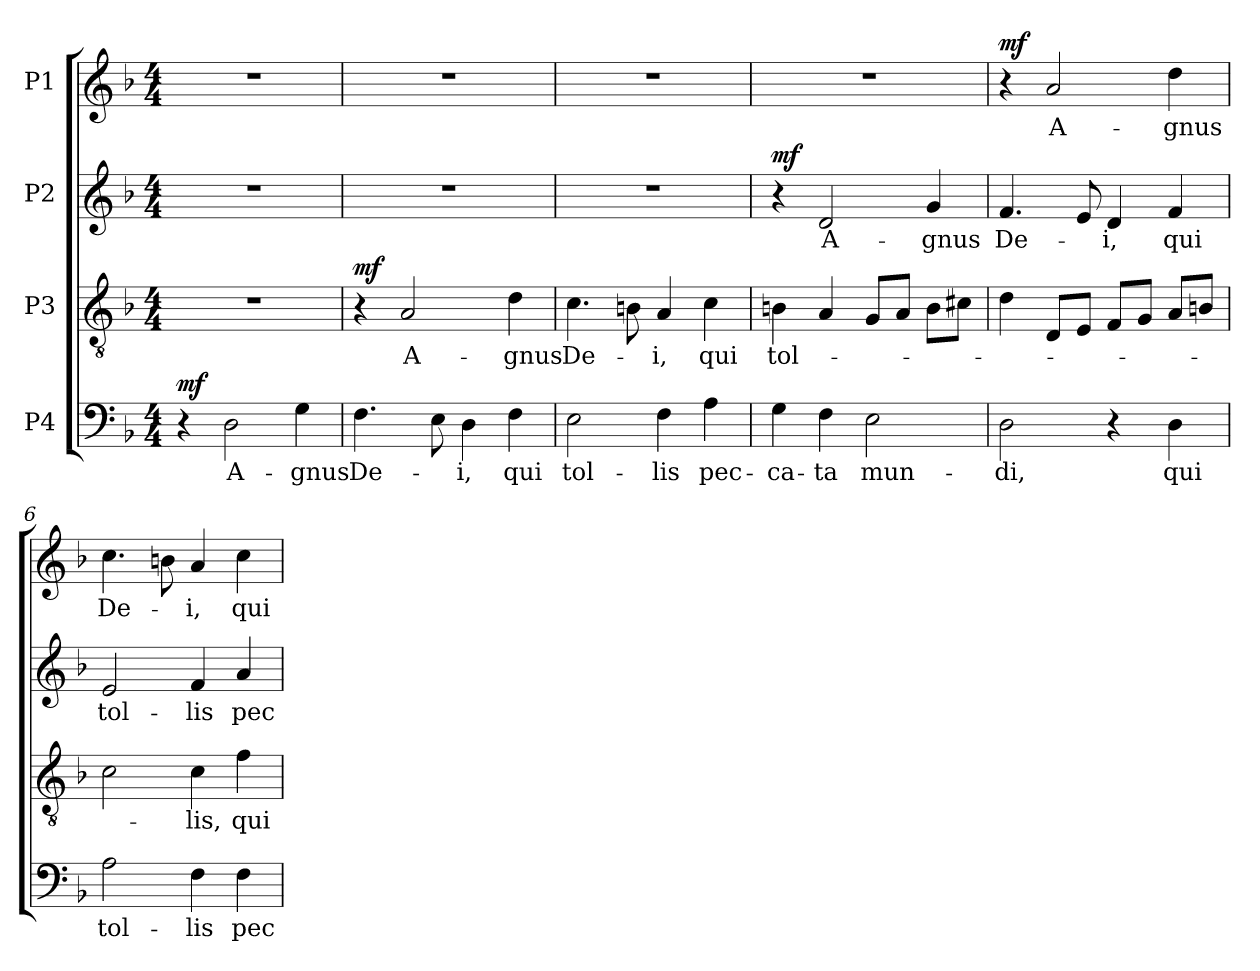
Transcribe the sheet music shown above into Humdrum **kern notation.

**kern	**text	**dynam	**kern	**text	**dynam	**kern	**text	**dynam	**kern	**text	**dynam
*part4	*part4	*part4	*part3	*part3	*part3	*part2	*part2	*part2	*part1	*part1	*part1
*staff4	*staff4	*staff4	*staff3	*staff3	*staff3	*staff2	*staff2	*staff2	*staff1	*staff1	*staff1
*I"P4	*	*	*I"P3	*	*	*I"P2	*	*	*I"P1	*	*
!!LO:PB:g=z
*clefF4	*	*	*clefGv2	*	*	*clefG2	*	*	*clefG2	*	*
*	*	*	*ITrd7c12	*	*	*	*	*	*	*	*
*k[b-]	*	*	*k[b-]	*	*	*k[b-]	*	*	*k[b-]	*	*
*F:	*	*	*F:	*	*	*F:	*	*	*F:	*	*
*M4/4	*	*	*M4/4	*	*	*M4/4	*	*	*M4/4	*	*
=1	=1	=1	=1	=1	=1	=1	=1	=1	=1	=1	=1
4r	.	mf	1r	.	.	1r	.	.	1r	.	.
!	!LO:LY:b:color=#000000	!	!	!	!	!	!	!	!	!	!
2Di\	A-	.	.	.	.	.	.	.	.	.	.
!	!LO:LY:b:color=#000000	!	!	!	!	!	!	!	!	!	!
4Gi\	-gnus	.	.	.	.	.	.	.	.	.	.
=2	=2	=2	=2	=2	=2	=2	=2	=2	=2	=2	=2
!	!LO:LY:b:color=#000000	!	!	!	!	!	!	!	!	!	!
4.Fi\	De-	.	4r	.	mf	1r	.	.	1r	.	.
!	!	!	!	!LO:LY:b:color=#000000	!	!	!	!	!	!	!
.	.	.	2AAi/	A-	.	.	.	.	.	.	.
8Ei\	.	.	.	.	.	.	.	.	.	.	.
!	!LO:LY:b:color=#000000	!	!	!	!	!	!	!	!	!	!
4Di\	-i,	.	.	.	.	.	.	.	.	.	.
!	!LO:LY:b:color=#000000	!	!	!	!	!	!	!	!	!	!
!	!	!	!	!LO:LY:b:color=#000000	!	!	!	!	!	!	!
4Fi\	qui	.	4Di\	-gnus	.	.	.	.	.	.	.
=3	=3	=3	=3	=3	=3	=3	=3	=3	=3	=3	=3
!	!LO:LY:b:color=#000000	!	!	!	!	!	!	!	!	!	!
!	!	!	!	!LO:LY:b:color=#000000	!	!	!	!	!	!	!
2Ei\	tol-	.	4.Ci\	De-	.	1r	.	.	1r	.	.
.	.	.	8BBni\	.	.	.	.	.	.	.	.
!	!LO:LY:b:color=#000000	!	!	!	!	!	!	!	!	!	!
!	!	!	!	!LO:LY:b:color=#000000	!	!	!	!	!	!	!
4Fi\	-lis	.	4AAi/	-i,	.	.	.	.	.	.	.
!	!LO:LY:b:color=#000000	!	!	!	!	!	!	!	!	!	!
!	!	!	!	!LO:LY:b:color=#000000	!	!	!	!	!	!	!
4Ai\	pec-	.	4Ci\	qui	.	.	.	.	.	.	.
=4	=4	=4	=4	=4	=4	=4	=4	=4	=4	=4	=4
!	!LO:LY:b:color=#000000	!	!	!	!	!	!	!	!	!	!
!	!	!	!	!LO:LY:b:color=#000000	!	!	!	!	!	!	!
4Gi\	-ca-	.	4BBni\	tol-	.	4r	.	mf	1r	.	.
!	!LO:LY:b:color=#000000	!	!	!	!	!	!	!	!	!	!
!	!	!	!	!	!	!	!LO:LY:b:color=#000000	!	!	!	!
4Fi\	-ta	.	4AAi/	.	.	2di/	A-	.	.	.	.
!	!LO:LY:b:color=#000000	!	!	!	!	!	!	!	!	!	!
2Ei\	mun-	.	8GGi/L	.	.	.	.	.	.	.	.
.	.	.	8AAi/J	.	.	.	.	.	.	.	.
!	!	!	!	!	!	!	!LO:LY:b:color=#000000	!	!	!	!
.	.	.	8BBi\L	.	.	4gi/	-gnus	.	.	.	.
.	.	.	8C#Xi\J	.	.	.	.	.	.	.	.
!!LO:LB:g=z
=5	=5	=5	=5	=5	=5	=5	=5	=5	=5	=5	=5
!	!LO:LY:b:color=#000000	!	!	!	!	!	!	!	!	!	!
!	!	!	!	!	!	!	!LO:LY:b:color=#000000	!	!	!	!
2Di\	-di,	.	4Di\	.	.	4.fi/	De-	.	4r	.	mf
!	!	!	!	!	!	!	!	!	!	!LO:LY:b:color=#000000	!
.	.	.	8DDi/L	.	.	.	.	.	2ai/	A-	.
.	.	.	8EEi/J	.	.	8ei/	.	.	.	.	.
!	!	!	!	!	!	!	!LO:LY:b:color=#000000	!	!	!	!
4r	.	.	8FFi/L	.	.	4di/	-i,	.	.	.	.
.	.	.	8GGi/J	.	.	.	.	.	.	.	.
!	!LO:LY:b:color=#000000	!	!	!	!	!	!	!	!	!	!
!	!	!	!	!	!	!	!LO:LY:b:color=#000000	!	!	!	!
!	!	!	!	!	!	!	!	!	!	!LO:LY:b:color=#000000	!
4Di\	qui	.	8AAi/L	.	.	4fi/	qui	.	4ddi\	-gnus	.
.	.	.	8BBni/J	.	.	.	.	.	.	.	.
=6	=6	=6	=6	=6	=6	=6	=6	=6	=6	=6	=6
!	!LO:LY:b:color=#000000	!	!	!	!	!	!	!	!	!	!
!	!	!	!	!	!	!	!LO:LY:b:color=#000000	!	!	!	!
!	!	!	!	!	!	!	!	!	!	!LO:LY:b:color=#000000	!
2Ai\	tol-	.	2Ci\	.	.	2ei/	tol-	.	4.cci\	De-	.
.	.	.	.	.	.	.	.	.	8bni\	.	.
!	!LO:LY:b:color=#000000	!	!	!	!	!	!	!	!	!	!
!	!	!	!	!LO:LY:b:color=#000000	!	!	!	!	!	!	!
!	!	!	!	!	!	!	!LO:LY:b:color=#000000	!	!	!	!
!	!	!	!	!	!	!	!	!	!	!LO:LY:b:color=#000000	!
4Fi\	-lis	.	4Ci\	-lis,	.	4fi/	-lis	.	4ai/	-i,	.
!	!LO:LY:b:color=#000000	!	!	!	!	!	!	!	!	!	!
!	!	!	!	!LO:LY:b:color=#000000	!	!	!	!	!	!	!
!	!	!	!	!	!	!	!LO:LY:b:color=#000000	!	!	!	!
!	!	!	!	!	!	!	!	!	!	!LO:LY:b:color=#000000	!
4Fi\	pec-	.	4Fi\	qui	.	4ai/	pec-	.	4cci\	qui	.
=	=	=	=	=	=	=	=	=	=	=	=
*-	*-	*-	*-	*-	*-	*-	*-	*-	*-	*-	*-
